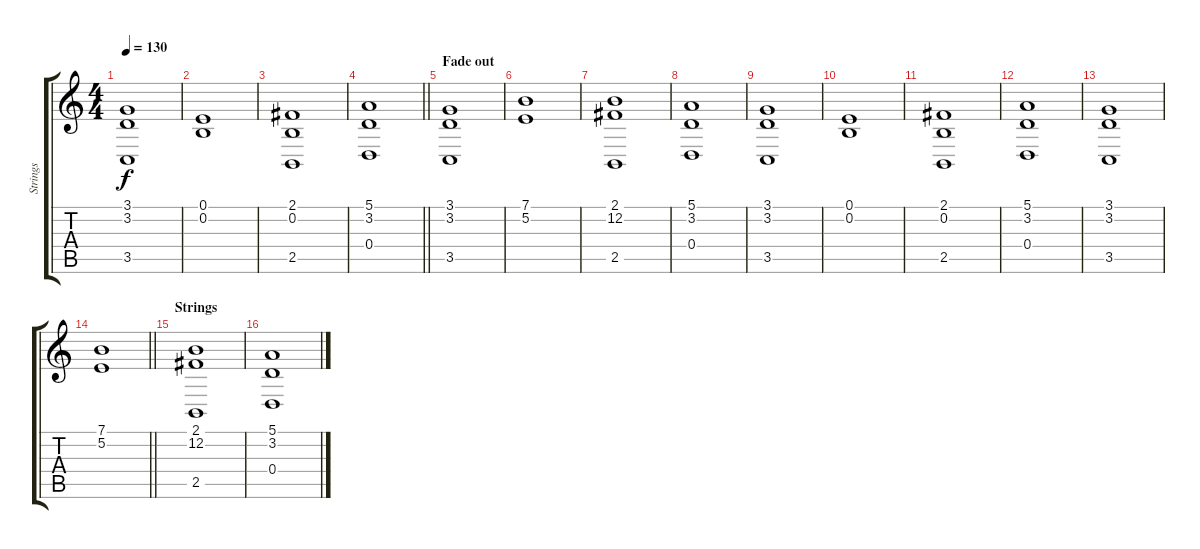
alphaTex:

\track ("Strings" "Strings") {instrument stringensemble1}
\staff {score tabs}
\tuning (E4 B3 G3 D3 A2 E2) {hide}
\ts (4 4)
\tempo 130
\clef g2
\ks c
(3.1 3.2 3.5).1{dy f} |
(0.1 0.2).1 |
(2.1 0.2 2.5).1 |
\barLineRight lightlight
(5.1 3.2 0.4).1 |
\section ("" "Fade out")
(3.1 3.2 3.5).1{volume 9} |
(7.1 5.2).1 |
(2.1 12.2 2.5).1 |
(5.1 3.2 0.4).1 |
(3.1 3.2 3.5).1{volume 13} |
(0.1 0.2).1 |
(2.1 0.2 2.5).1 |
(5.1 3.2 0.4).1 |
(3.1 3.2 3.5).1 |
\barLineRight lightlight
(7.1 5.2).1 |
\section ("" "Strings")
(2.1 12.2 2.5).1 |
(5.1 3.2 0.4).1
